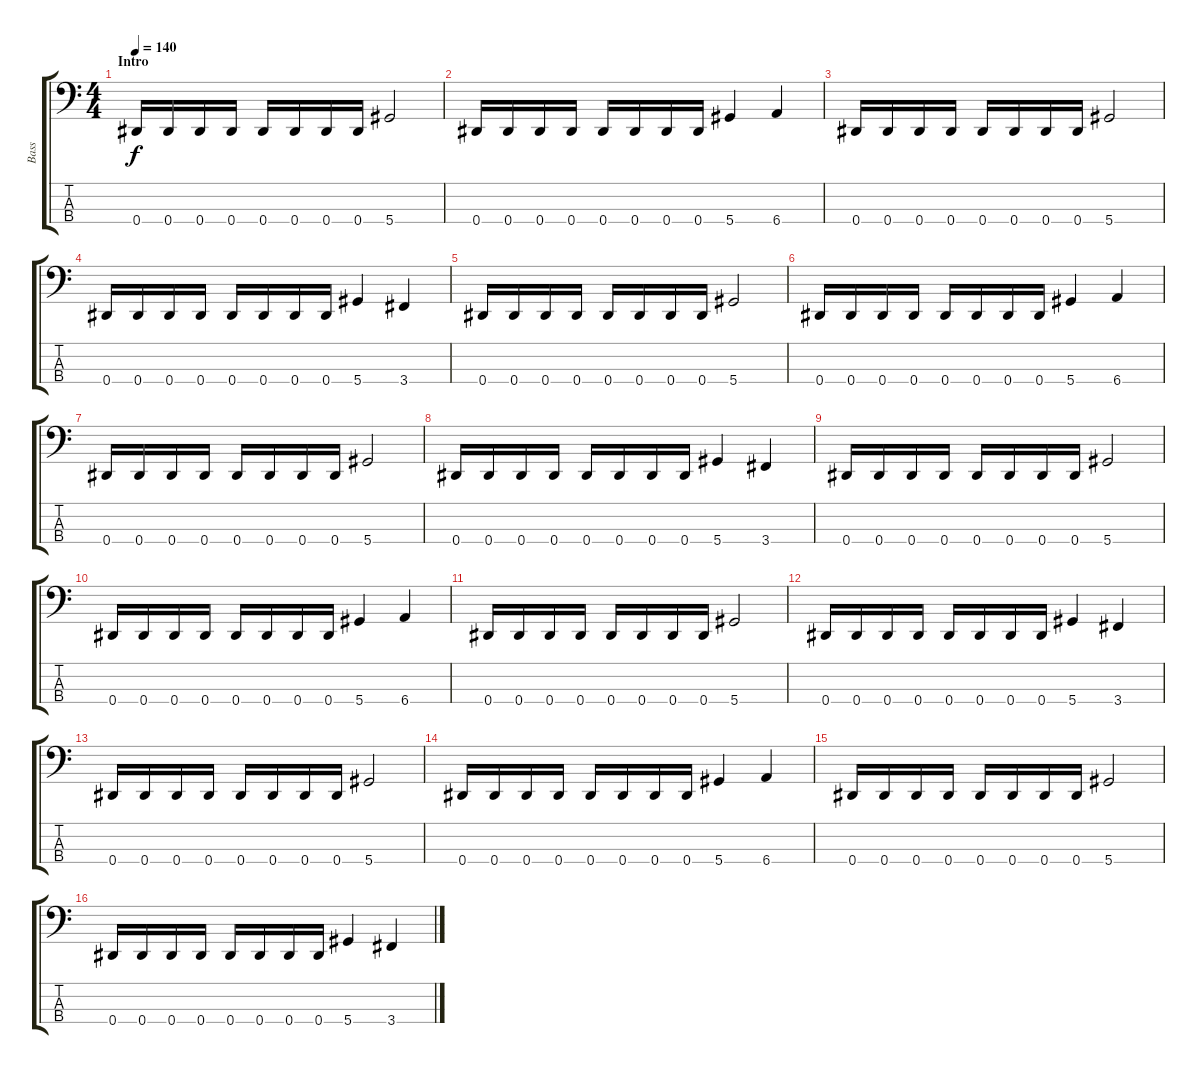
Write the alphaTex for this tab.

\track ("Bass" "Bass") {instrument electricbassfinger}
\staff {score tabs}
\tuning (Gb2 Db2 Ab1 Eb1) {hide}
\ts (4 4)
\section ("" "Intro")
\tempo 140
\clef f4
\ks c
0.4.16{dy f instrument electricbassfinger} 0.4.16 0.4.16 0.4.16 0.4.16 0.4.16 0.4.16 0.4.16 5.4.2 |
0.4.16 0.4.16 0.4.16 0.4.16 0.4.16 0.4.16 0.4.16 0.4.16 5.4.4 6.4.4 |
0.4.16 0.4.16 0.4.16 0.4.16 0.4.16 0.4.16 0.4.16 0.4.16 5.4.2 |
0.4.16 0.4.16 0.4.16 0.4.16 0.4.16 0.4.16 0.4.16 0.4.16 5.4.4 3.4.4 |
0.4.16 0.4.16 0.4.16 0.4.16 0.4.16 0.4.16 0.4.16 0.4.16 5.4.2 |
0.4.16 0.4.16 0.4.16 0.4.16 0.4.16 0.4.16 0.4.16 0.4.16 5.4.4 6.4.4 |
0.4.16 0.4.16 0.4.16 0.4.16 0.4.16 0.4.16 0.4.16 0.4.16 5.4.2 |
0.4.16 0.4.16 0.4.16 0.4.16 0.4.16 0.4.16 0.4.16 0.4.16 5.4.4 3.4.4 |
0.4.16 0.4.16 0.4.16 0.4.16 0.4.16 0.4.16 0.4.16 0.4.16 5.4.2 |
0.4.16 0.4.16 0.4.16 0.4.16 0.4.16 0.4.16 0.4.16 0.4.16 5.4.4 6.4.4 |
0.4.16 0.4.16 0.4.16 0.4.16 0.4.16 0.4.16 0.4.16 0.4.16 5.4.2 |
0.4.16 0.4.16 0.4.16 0.4.16 0.4.16 0.4.16 0.4.16 0.4.16 5.4.4 3.4.4 |
0.4.16 0.4.16 0.4.16 0.4.16 0.4.16 0.4.16 0.4.16 0.4.16 5.4.2 |
0.4.16 0.4.16 0.4.16 0.4.16 0.4.16 0.4.16 0.4.16 0.4.16 5.4.4 6.4.4 |
0.4.16 0.4.16 0.4.16 0.4.16 0.4.16 0.4.16 0.4.16 0.4.16 5.4.2 |
0.4.16 0.4.16 0.4.16 0.4.16 0.4.16 0.4.16 0.4.16 0.4.16 5.4.4 3.4.4
